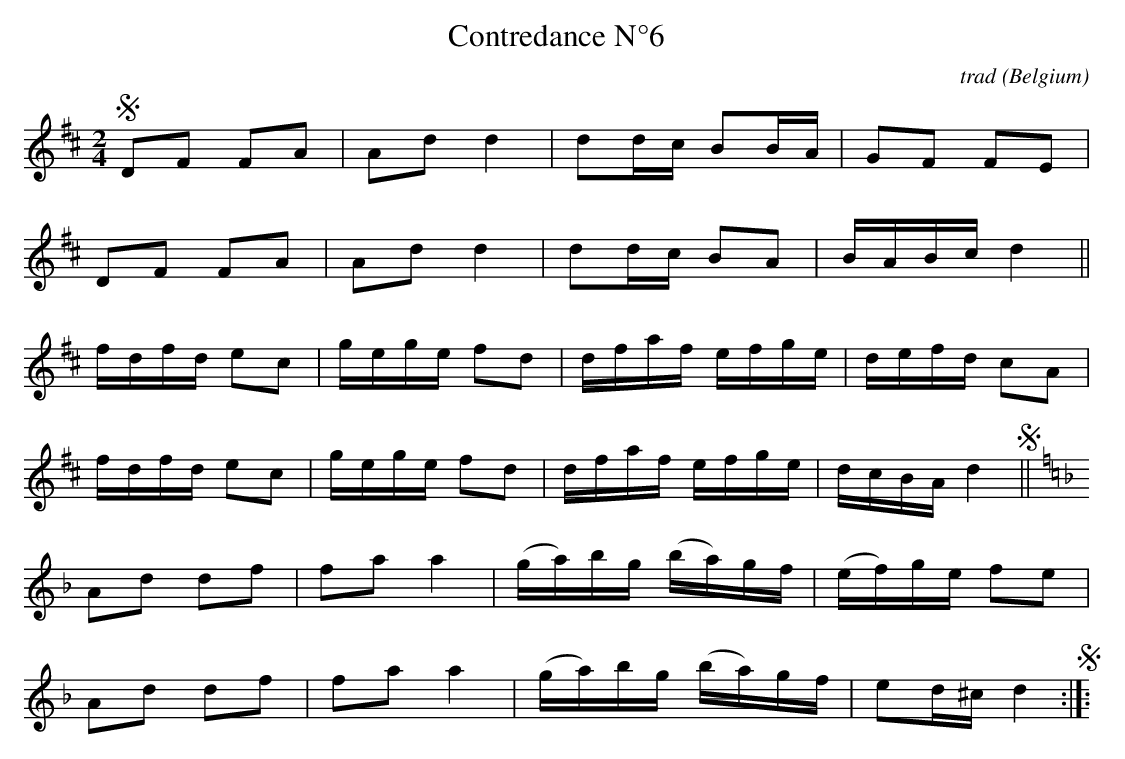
X:1
T:Contredance N°6
C:trad
O:Belgium
M:2/4
L:1/16
K:Dmaj
!segno! D2F2 F2A2|A2d2 d4|d2dc B2BA|G2F2 F2E2|
D2F2 F2A2|A2d2 d4|d2dc B2A2|BABc d4||
fdfd e2c2|gege f2d2|dfaf efge|defd c2A2|
fdfd e2c2|gege f2d2|dfaf efge|dcBA d4 !segno!||
K:Dmin
A2d2 d2f2|f2a2 a4|(ga)bg (ba)gf|(ef)ge f2e2|
A2d2 d2f2|f2a2 a4|(ga)bg (ba)gf|e2d^c d4 !segno!:|]:
